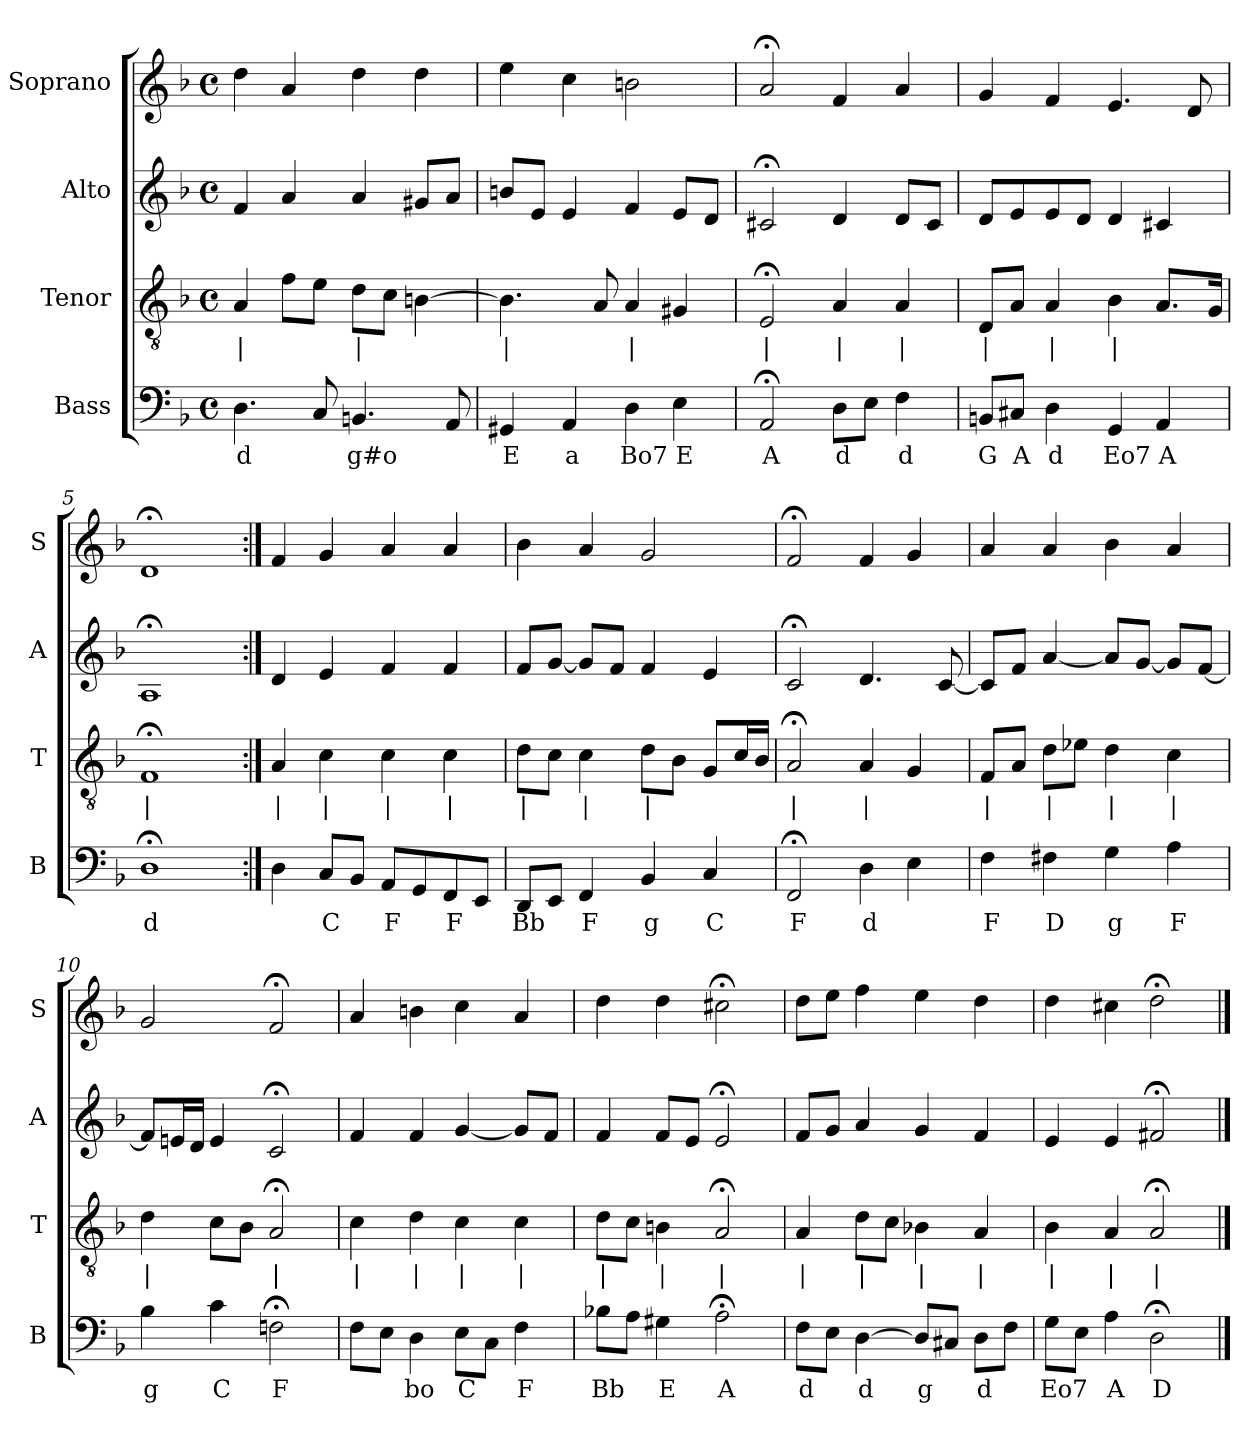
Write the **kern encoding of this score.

**kern	**text	**kern	**text	**kern	**kern
*part4	*part4	*part3	*part3	*part2	*part1
*staff4	*staff4	*staff3	*staff3	*staff2	*staff1
*I"Bass	*	*I"Tenor	*	*I"Alto	*I"Soprano
*I'B	*	*I'T	*	*I'A	*I'S
*clefF4	*	*clefGv2	*	*clefG2	*clefG2
*k[b-]	*	*k[b-]	*	*k[b-]	*k[b-]
*d:	*	*d:	*	*d:	*d:
*M4/4	*	*M4/4	*	*M4/4	*M4/4
*met(c)	*	*met(c)	*	*met(c)	*met(c)
*MM100	*	*MM100	*	*MM100	*MM100
=1	=1	=1	=1	=1	=1
4.D	d	4A	|	4f	4dd
.	.	8fL	.	4a	4a
8C	.	8eJ	.	.	.
4.BBn	g#o	8dL	|	4a	4dd
.	.	8cJ	.	.	.
.	.	[4Bn	.	8g#XL	4dd
8AA	.	.	.	8aJ	.
=2	=2	=2	=2	=2	=2
4GG#X	E	4.B]	|	8bnL	4ee
.	.	.	.	8eJ	.
4AA	a	.	.	4e	4cc
.	.	8A	.	.	.
4D	Bo7	4A	|	4f	2bn
4E	E	4G#X	.	8eL	.
.	.	.	.	8dJ	.
=3	=3	=3	=3	=3	=3
2AA;<	A	2E;<	|	2c#X;<	2a;<
8DL	d	4A	|	4d	4f
8EJ	.	.	.	.	.
4F	d	4A	|	8dL	4a
.	.	.	.	8c#J	.
=4	=4	=4	=4	=4	=4
8BBnL	G	8DL	|	8dL	4g
8C#XJ	A	8AJ	.	8e	.
4D	d	4A	|	8e	4f
.	.	.	.	8dJ	.
4GG	Eo7	4B-	|	4d	4.e
4AA	A	8.AL	.	4c#X	.
.	.	.	.	.	8d
.	.	16GJk	.	.	.
=5	=5	=5	=5	=5	=5
1D;<	d	1F;<	|	1A;<	1d;<
=6:|!	=6:|!	=6:|!	=6:|!	=6:|!	=6:|!
4D	.	4A	|	4d	4f
8CL	C	4c	|	4e	4g
8BB-J	.	.	.	.	.
8AAL	F	4c	|	4f	4a
8GG	.	.	.	.	.
8FF	F	4c	|	4f	4a
8EEJ	.	.	.	.	.
=7	=7	=7	=7	=7	=7
8DDL	Bb	8dL	|	8fL	4b-
8EEJ	.	8cJ	.	[8gJ	.
4FF	F	4c	|	8gL]	4a
.	.	.	.	8fJ	.
4BB-	g	8dL	|	4f	2g
.	.	8B-J	.	.	.
4C	C	8GL	.	4e	.
.	.	16cL	.	.	.
.	.	16B-JJ	.	.	.
=8	=8	=8	=8	=8	=8
2FF;<	F	2A;<	|	2c;<	2f;<
4D	d	4A	|	4.d	4f
4E	.	4G	.	.	4g
.	.	.	.	[8c	.
=9	=9	=9	=9	=9	=9
4F	F	8FL	|	8cL]	4a
.	.	8AJ	.	8fJ	.
4F#X	D	8dL	|	[4a	4a
.	.	8e-XJ	.	.	.
4G	g	4d	|	8aL]	4b-
.	.	.	.	[8gJ	.
4A	F	4c	|	8gL]	4a
.	.	.	.	[8fJ	.
=10	=10	=10	=10	=10	=10
4B-	g	4d	|	8fL]	2g
.	.	.	.	16enL	.
.	.	.	.	16dJJ	.
4c	C	8cL	.	4e	.
.	.	8B-J	.	.	.
2Fn;<	F	2A;<	|	2c;<	2f;<
=11	=11	=11	=11	=11	=11
8FL	.	4c	|	4f	4a
8EJ	.	.	.	.	.
4D	bo	4d	|	4f	4bn
8EL	C	4c	|	[4g	4cc
8CJ	.	.	.	.	.
4F	F	4c	|	8gL]	4a
.	.	.	.	8fJ	.
=12	=12	=12	=12	=12	=12
8B-XL	Bb	8dL	|	4f	4dd
8AJ	.	8cJ	.	.	.
4G#X	E	4Bn	|	8fL	4dd
.	.	.	.	8eJ	.
2A;<	A	2A;<	|	2e;<	2cc#X;<
=13	=13	=13	=13	=13	=13
8FL	d	4A	|	8fL	8ddL
8EJ	.	.	.	8gJ	8eeJ
[4D	d	8dL	|	4a	4ff
.	.	8cJ	.	.	.
8DL]	g	4B-X	|	4g	4ee
8C#XJ	.	.	.	.	.
8DL	d	4A	|	4f	4dd
8FJ	.	.	.	.	.
=14	=14	=14	=14	=14	=14
8GL	Eo7	4B-	|	4e	4dd
8EJ	.	.	.	.	.
4A	A	4A	|	4e	4cc#X
2D;<	D	2A;<	|	2f#X;<	2dd;<
==	==	==	==	==	==
*-	*-	*-	*-	*-	*-
